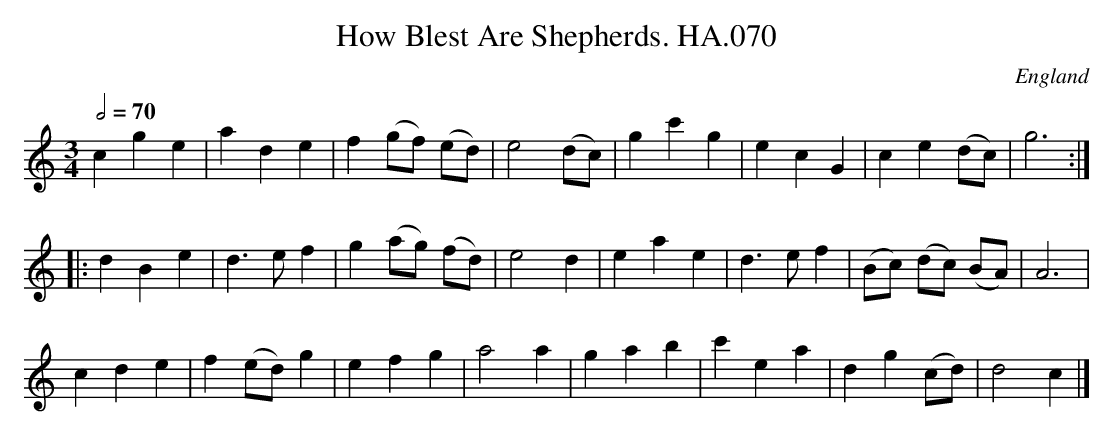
X:1
T:How Blest Are Shepherds. HA.070
M:3/4
L:1/4
Q:1/2=70
O:England
notC:Purcell
K:C major
cge|ade|f(g/f/) (e/d/)|e2(d/c/)|gc'g|ecG|ce(d/c/)|g3:|!
|:dBe|d>ef|g(a/g/) (f/d/)|e2d|eae|d>ef|(B/c/) (d/c/) (B/A/)|A3|!
cde|f(e/d/)g|efg|a2a|gab|c'ea|dg(c/d/)|d2c|]
